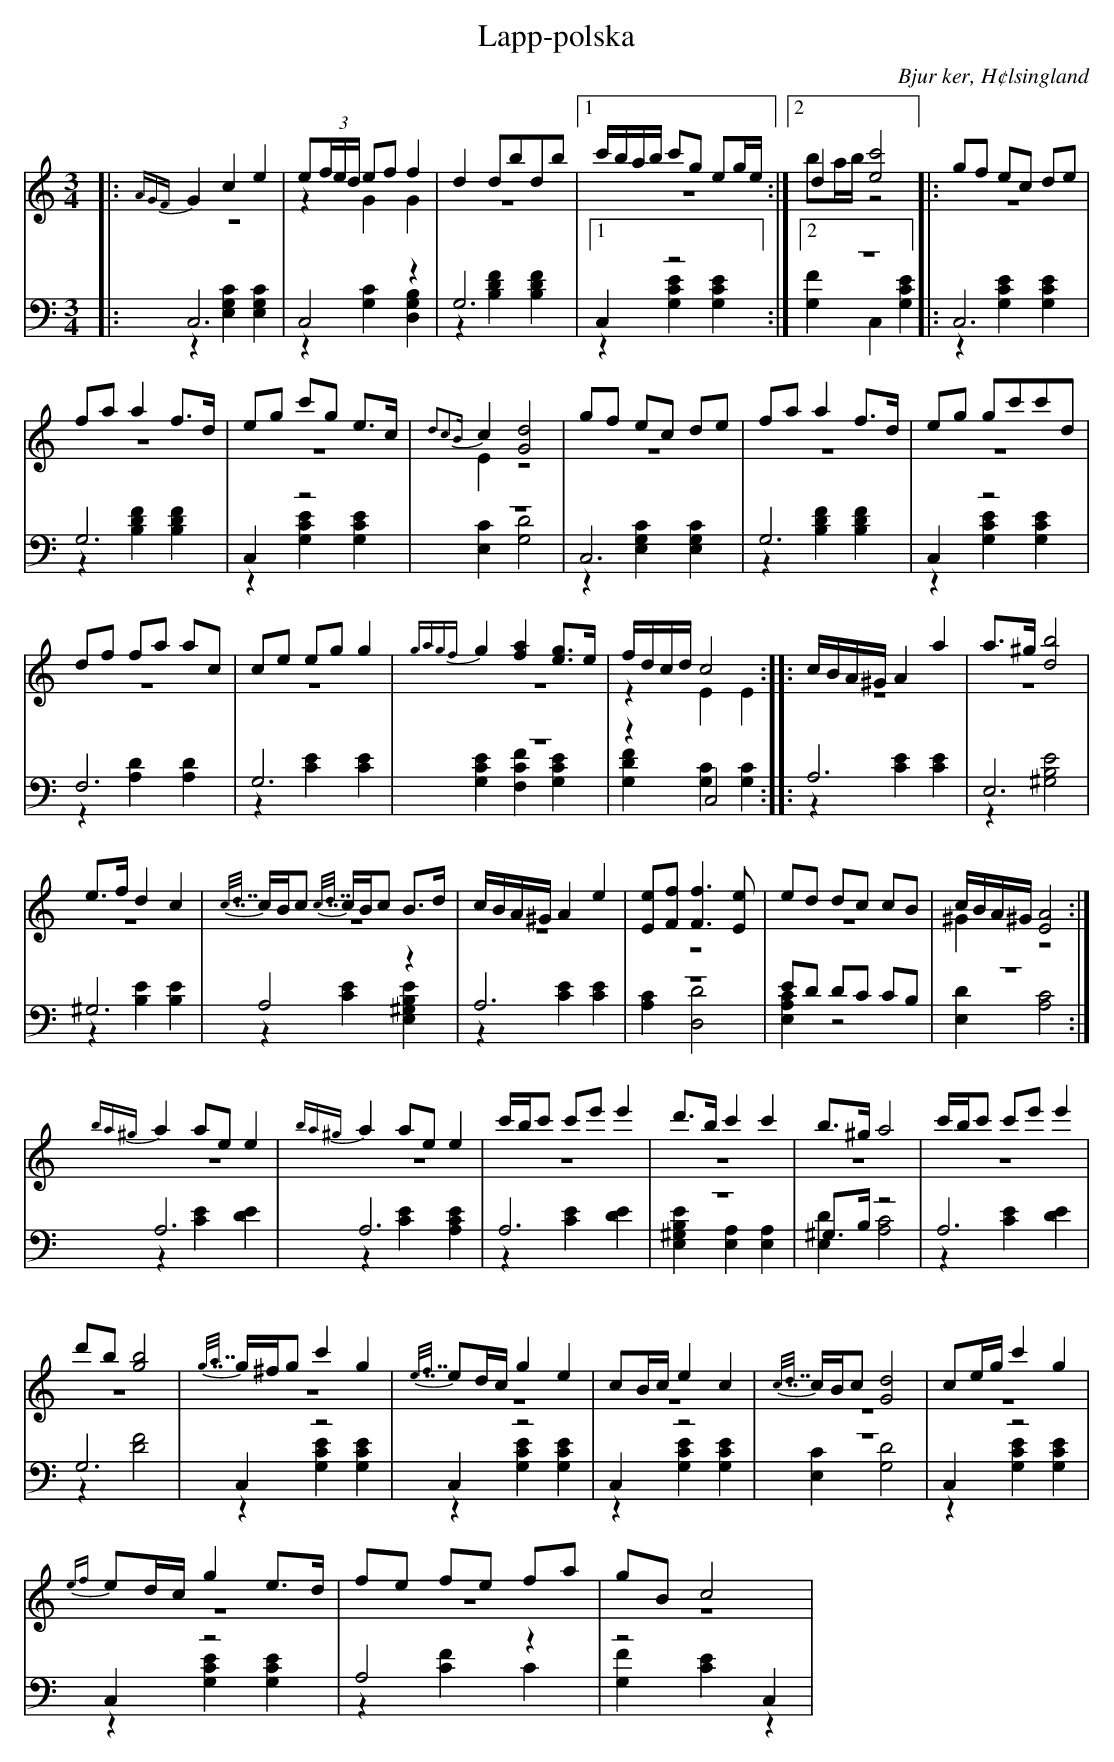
X:1
T: Lapp-polska
O: Bjur ker, H¢lsingland
M: 3/4
L: 1/8
K: C
V:1
V:2 merge
V:3
V:4 merge
V:1
|:{A2/3G2/3F2/3}G2 c2 e2|e(3f/e/d/ ef f2|d2 dbdb|1 c'/b/a/b/ c'g eg/e/:|2 d2 [e4c'4]|:gf ec de|
fa a2 f>d|eg c'g e>c|{d2c2B}c2 [G4d4]|gf ec de|fa a2 f>d|eg gc'c'd|
df fa ac|ce eg g2|{g8/5a8/5g8/5f8/5}g2 [f2a2] [eg]>e|f/d/c/d/  c4::c/B/A/^G/ A2 a2|a>^g [d4b4]|
e>f d2 c2|{c7/8d7/8}c/B/c {c7/8d7/8}c/B/c B>d|c/B/A/^G/ A2 e2|[Ee][Ff] [F3f3] [Ee] |ed dc cB|c/B/A/^G/ [E4A4]:|
{ba^g}a2 ae e2|{ba^g}a2 ae e2|c'/b/c' c'e' e'2  |d'>b c'2 c'2|b>^g a4|c'/b/c' c'e' e'2|
d'b [g4b4]|{g7/8a7/8}g/^f/g c'2 g2|{e7/8f7/8}ed/c/ g2 e2|cB/c/ e2 c2|{c7/8d7/8}c/B/c [G4d4]|ce/g/ c'2 g2|
{ef}ed/c/ g2 e>d|fe fe fa|gB c4|
V:2
|:z6|z2 G2 G2|z6|1 z6:|2 ba/b/ z4|:z6|
z6|z6|E2 z4|z6|z6|z6|
z6|z6|z6|z2 E2 E2:||:z6|z6|
z6|z6|z6|z6|z6|^G2 z4:|
|z6|z6|z6|z6|z6|z6|
z6|z6|z6|z6|z6|z6|
z6|z6|z6|
V:3  clef=bass
|:C,6|C,4 z2|G,6|1 C,2 z4:|2 z6|:C,6|
G,6|C,2 z4|z6|C,6|G,6|C,2 z4|
F,6|G,6|z6|z2 C,4::A,6|E,6|
^G,6|A,4 z2|A,6|z6|ED DC CB,|z6:|
A,6|A,6|A,6|z6|^G,>B, z4|A,6|
G,6|C,2 z4|C,2 z4|C,2 z4|z6|C,2 z4|
C,2 z4|A,4 z2|z4 C,2|
V:4  clef=bass
|:z2 [E,2G,2C2] [E,2G,2C2]|z2 [G,2C2] [D,2G,2B,2]|z2 [B,2D2F2] [B,2D2F2]|1 z2 [G,2C2E2] [G,2C2E2]:|2 [G,2F2] C,2 [G,2C2E2]|:z2 [G,2C2E2] [G,2C2E2]|z2 [B,2D2F2] [B,2D2F2]|z2 [G,2C2E2] [G,2C2E2]|[E,2C2] [G,4D4]|z2 [E,2G,2C2] [E,2G,2C2]|z2 [B,2D2F2] [B,2D2F2]| z2 [G,2C2E2] [G,2C2E2]|
z2 [A,2D2] [A,2D2]|z2 [C2E2] [C2E2]|[G,2C2E2] [F,2C2F2] [G,2C2E2] |[G,2D2F2] [G,2C2] [G,2C2]::z2 [C2E2] [C2E2]|z2 [^G,4B,4E4]|
z2 [B,2E2] [B,2E2]|z2 [C2E2] [E,2^G,2B,2E2]|z2 [C2E2] [C2E2]|[A,2C2] [D,4D4]|[E,2A,2C2] z4|[E,2D2] [A,4C4]:|
z2 [C2E2] [D2E2]|z2 [C2E2] [A,2C2E2]|z2 [C2E2] [D2E2]|[E,2^G,2B,2E2] [A,2E,2] [A,2E,2]|[E,2D2] [A,4C4]|z2 [C2E2] [D2E2]|
z2 [D4F4]|z2 [G,2C2E2] [G,2C2E2]|z2 [G,2C2E2] [G,2C2E2]|z2 [G,2C2E2] [G,2C2E2]|[E,2C2] [G,4D4]|z2 [G,2C2E2] [G,2C2E2]|
z2 [G,2C2E2] [G,2C2E2]|z2 [C2F2] C2|[G,2F2] [C2E2] z2|
